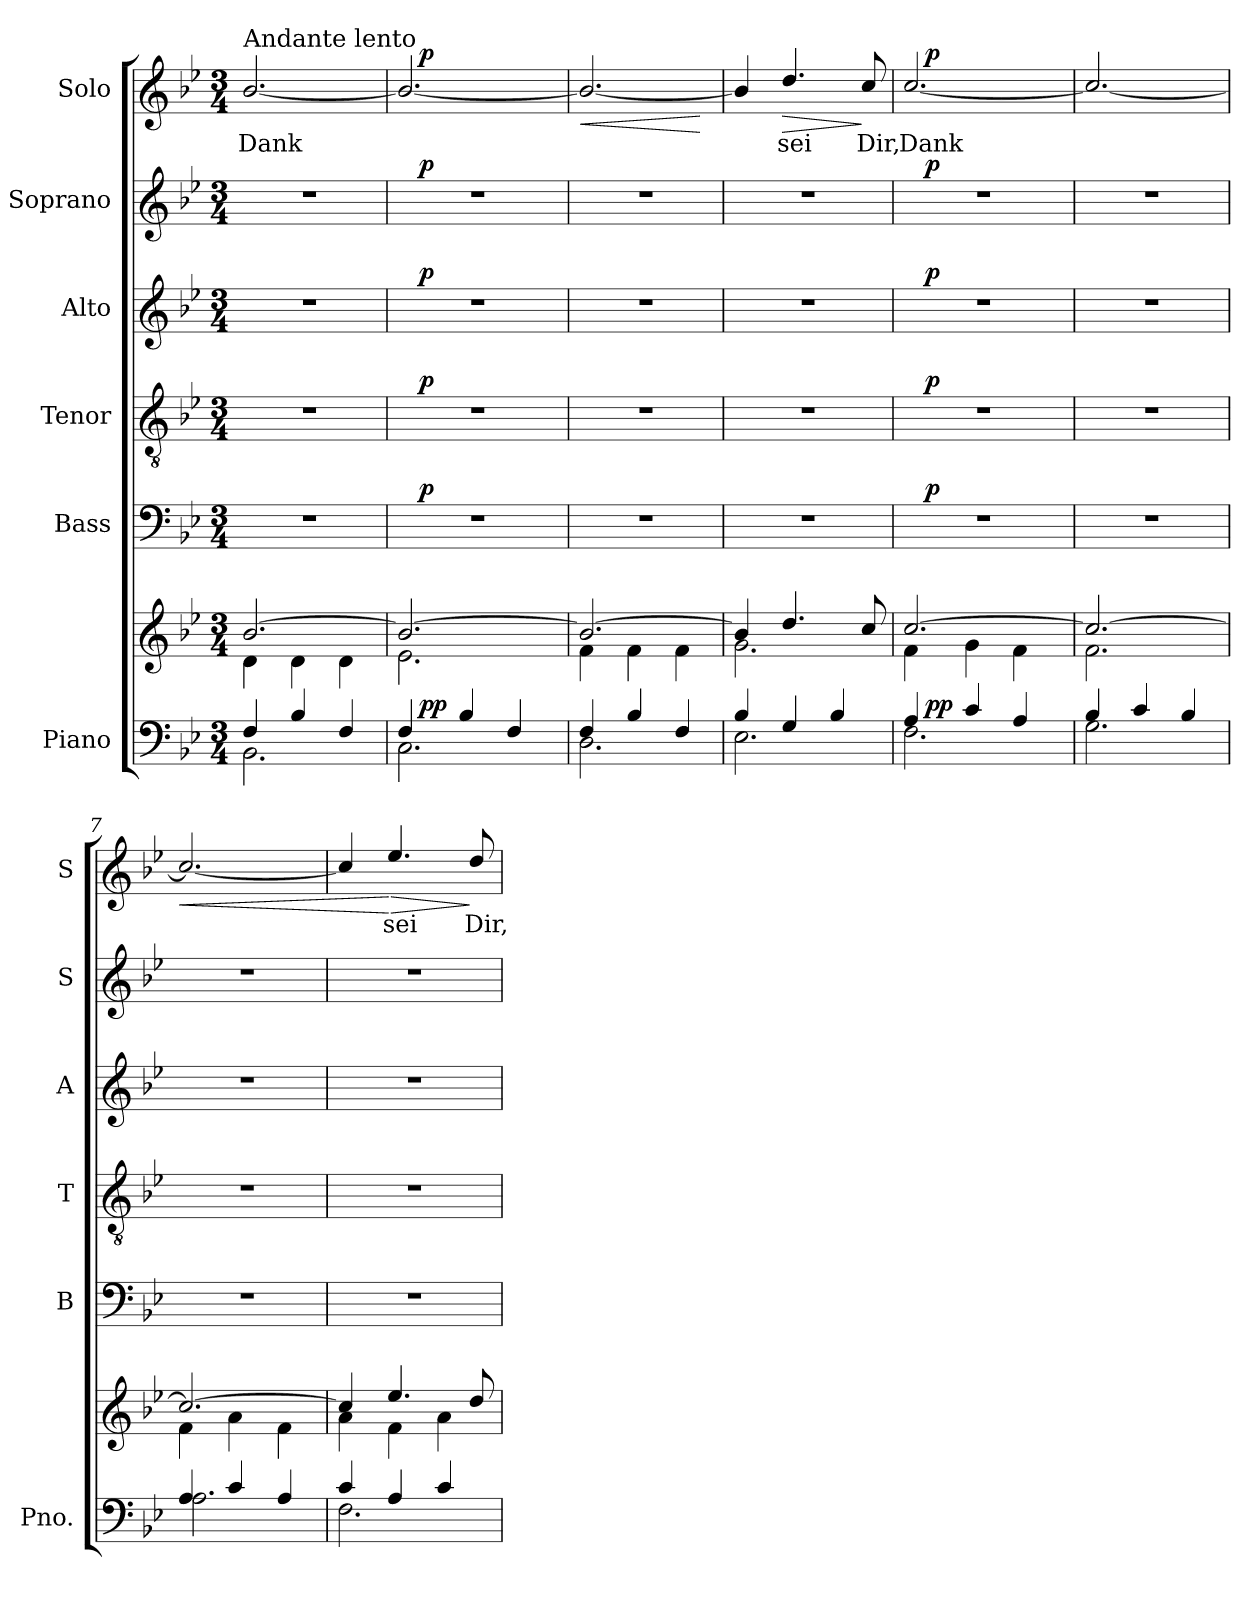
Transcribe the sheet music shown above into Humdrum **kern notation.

**kern	**kern	**dynam	**kern	**dynam	**kern	**dynam	**kern	**dynam	**kern	**dynam	**kern	**text	**dynam
*part6	*part6	*part6	*part5	*part5	*part4	*part4	*part3	*part3	*part2	*part2	*part1	*part1	*part1
*staff7	*staff6	*staff6/7	*staff5	*staff5	*staff4	*staff4	*staff3	*staff3	*staff2	*staff2	*staff1	*staff1	*staff1
*I"Piano	*	*	*I"Bass	*	*I"Tenor	*	*I"Alto	*	*I"Soprano	*	*I"Solo	*	*
*I'Pno.	*	*	*I'B	*	*I'T	*	*I'A	*	*I'S	*	*I'S	*	*
*clefF4	*clefG2	*	*clefF4	*	*clefGv2	*	*clefG2	*	*clefG2	*	*clefG2	*	*
*k[b-e-]	*k[b-e-]	*	*k[b-e-]	*	*k[b-e-]	*	*k[b-e-]	*	*k[b-e-]	*	*k[b-e-]	*	*
*B-:	*B-:	*	*B-:	*	*B-:	*	*B-:	*	*B-:	*	*B-:	*	*
*M3/4	*M3/4	*	*M3/4	*	*M3/4	*	*M3/4	*	*M3/4	*	*M3/4	*	*
=1	=1	=1	=1	=1	=1	=1	=1	=1	=1	=1	=1	=1	=1
*^	*^	*	*	*	*	*	*	*	*	*	*	*	*
!	!	!	!	!	!	!	!	!	!	!	!	!	!LO:TX:a:t=Andante lento	!	!
4F/	2.BB-\	[>2.b-!/	4d\	.	2.r	.	2.r	.	2.r	.	2.r	.	[2.b-/	Dank	.
4B-/	.	.	4d\	.	.	.	.	.	.	.	.	.	.	.	.
4F/	.	.	4d\	.	.	.	.	.	.	.	.	.	.	.	.
=2	=2	=2	=2	=2	=2	=2	=2	=2	=2	=2	=2	=2	=2	=2	=2
*	*^	*	*^	*	*^	*	*^	*	*^	*	*^	*	*^	*	*
4F/	2.C\	16ryy	2.b-/_	2.e-\	16ryy	.	2.r	16ryy	.	2.r	16ryy	.	2.r	16ryy	.	2.r	16ryy	.	2.b-/_	16ryy	.	.
!	!	!	!	!	!	!LO:DY:a=2	!	!	!	!	!	!	!	!	!	!	!	!	!	!	!	!
!	!	!	!	!	!	!LO:DY:n=1:a	!	!	!LO:DY:a	!	!	!LO:DY:a	!	!	!LO:DY:a	!	!	!LO:DY:a	!	!	!	!LO:DY:a
.	.	2ryy	.	.	2ryy	p p	.	2ryy	p	.	2ryy	p	.	2ryy	p	.	2ryy	p	.	2ryy	.	p
4B-/	.	.	.	.	.	.	.	.	.	.	.	.	.	.	.	.	.	.	.	.	.	.
4F/	.	.	.	.	.	.	.	.	.	.	.	.	.	.	.	.	.	.	.	.	.	.
.	.	8.ryy	.	.	8.ryy	.	.	8.ryy	.	.	8.ryy	.	.	8.ryy	.	.	8.ryy	.	.	8.ryy	.	.
=3	=3	=3	=3	=3	=3	=3	=3	=3	=3	=3	=3	=3	=3	=3	=3	=3	=3	=3	=3	=3	=3	=3
!	!	!	!	!	!	!	!	!	!	!	!	!	!	!	!	!	!	!	!	!	!	!LO:HP:b
*	*v	*v	*	*	*	*	*v	*v	*	*v	*v	*	*v	*v	*	*v	*v	*	*v	*v	*	*
*	*	*	*v	*v	*	*	*	*	*	*	*	*	*	*	*	*
4F/	2.D\	2.b-/_	4f\	.	2.r	.	2.r	.	2.r	.	2.r	.	2.b-/_	.	<
4B-/	.	.	4f\	.	.	.	.	.	.	.	.	.	.	.	.
4F/	.	.	4f\	.	.	.	.	.	.	.	.	.	.	.	.
*v	*v	*	*	*	*	*	*	*	*	*	*	*	*	*	*
*	*v	*v	*	*	*	*	*	*	*	*	*	*	*	*
.	.	.	.	.	.	.	.	.	.	.	.	.	[
=4	=4	=4	=4	=4	=4	=4	=4	=4	=4	=4	=4	=4	=4
*^	*^	*	*	*	*	*	*	*	*	*	*	*	*
4B-/	2.E-\	4b-/]	2.g\	.	2.r	.	2.r	.	2.r	.	2.r	.	4b-/]	.	.
!	!	!	!	!	!	!	!	!	!	!	!	!	!	!	!LO:HP:b
4G/	.	4.dd/	.	.	.	.	.	.	.	.	.	.	4.dd/	sei	>
4B-/	.	.	.	.	.	.	.	.	.	.	.	.	.	.	.
.	.	8cc/	.	.	.	.	.	.	.	.	.	.	8cc/	Dir,	]
=5	=5	=5	=5	=5	=5	=5	=5	=5	=5	=5	=5	=5	=5	=5	=5
*	*^	*	*^	*	*^	*	*^	*	*^	*	*^	*	*^	*	*
4A/	2.F\	16ryy	[>2.cc/	4f\	16ryy	.	2.r	16ryy	.	2.r	16ryy	.	2.r	16ryy	.	2.r	16ryy	.	[2.cc/	16ryy	Dank	.
!	!	!	!	!	!	!LO:DY:a=2	!	!	!	!	!	!	!	!	!	!	!	!	!	!	!	!
!	!	!	!	!	!	!LO:DY:n=1:a	!	!	!LO:DY:a	!	!	!LO:DY:a	!	!	!LO:DY:a	!	!	!LO:DY:a	!	!	!	!LO:DY:a
.	.	2ryy	.	.	2ryy	p p	.	2ryy	p	.	2ryy	p	.	2ryy	p	.	2ryy	p	.	2ryy	.	p
4c/	.	.	.	4g\	.	.	.	.	.	.	.	.	.	.	.	.	.	.	.	.	.	.
4A/	.	.	.	4f\	.	.	.	.	.	.	.	.	.	.	.	.	.	.	.	.	.	.
.	.	8.ryy	.	.	8.ryy	.	.	8.ryy	.	.	8.ryy	.	.	8.ryy	.	.	8.ryy	.	.	8.ryy	.	.
*	*v	*v	*	*	*	*	*v	*v	*	*v	*v	*	*v	*v	*	*v	*v	*	*v	*v	*	*
*	*	*	*v	*v	*	*	*	*	*	*	*	*	*	*	*	*
=6	=6	=6	=6	=6	=6	=6	=6	=6	=6	=6	=6	=6	=6	=6	=6
4B-/	2.G\	2.cc/_	2.f\	.	2.r	.	2.r	.	2.r	.	2.r	.	2.cc/_	.	.
4c/	.	.	.	.	.	.	.	.	.	.	.	.	.	.	.
4B-/	.	.	.	.	.	.	.	.	.	.	.	.	.	.	.
=7	=7	=7	=7	=7	=7	=7	=7	=7	=7	=7	=7	=7	=7	=7	=7
!	!	!	!	!	!	!	!	!	!	!	!	!	!	!	!LO:HP:b
4A/	2.A\	2.cc/_	4f\	.	2.r	.	2.r	.	2.r	.	2.r	.	2.cc/_	.	<
4c/	.	.	4a\	.	.	.	.	.	.	.	.	.	.	.	.
4A/	.	.	4f\	.	.	.	.	.	.	.	.	.	.	.	.
!!LO:LB:g=z
=8	=8	=8	=8	=8	=8	=8	=8	=8	=8	=8	=8	=8	=8	=8	=8
4c/	2.F\	4cc/]	4a\	.	2.r	.	2.r	.	2.r	.	2.r	.	4cc/]	.	.
!	!	!	!	!	!	!	!	!	!	!	!	!	!	!	!LO:HP:n=1:b
4A/	.	4.ee-/	4f\	.	.	.	.	.	.	.	.	.	4.ee-/	sei	[ >
4c/	.	.	4a\	.	.	.	.	.	.	.	.	.	.	.	.
.	.	8dd/	.	.	.	.	.	.	.	.	.	.	8dd/	Dir,	]
*v	*v	*	*	*	*	*	*	*	*	*	*	*	*	*	*
*	*v	*v	*	*	*	*	*	*	*	*	*	*	*	*
=	=	=	=	=	=	=	=	=	=	=	=	=	=
*-	*-	*-	*-	*-	*-	*-	*-	*-	*-	*-	*-	*-	*-
